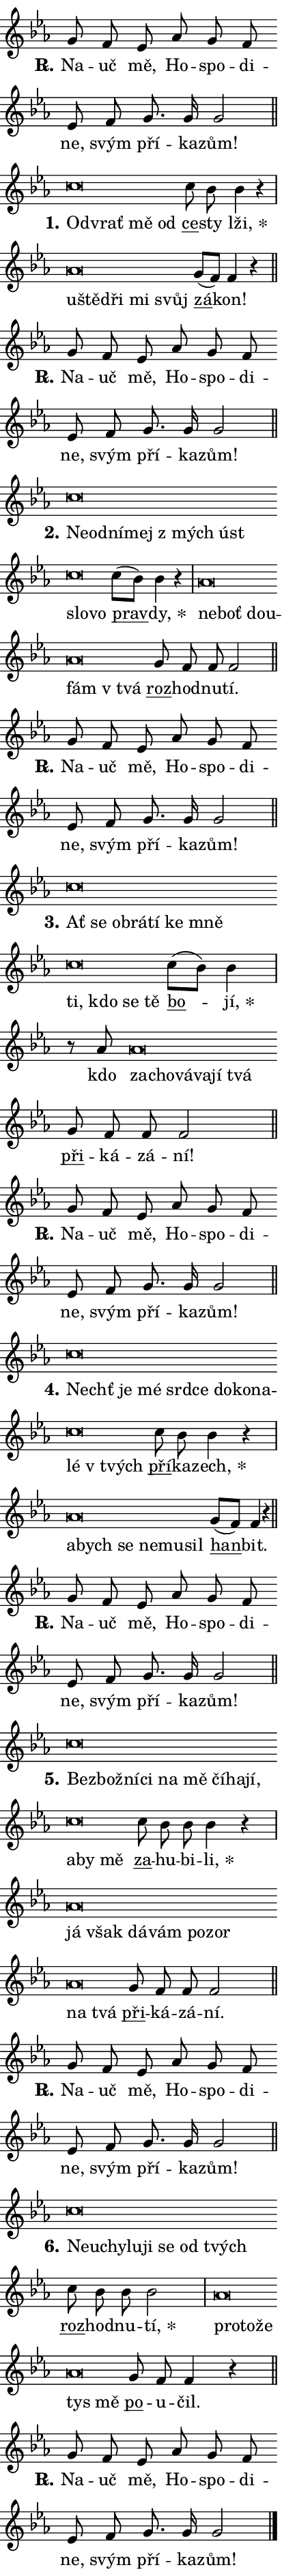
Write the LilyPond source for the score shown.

\version "2.24.0"
\header { tagline = "" }
\paper {
  indent = 0\cm
  top-margin = 0\cm
  right-margin = 0.13\cm % to fit lyric hyphens
  bottom-margin = 0\cm
  left-margin = 0\cm
  paper-width = 7\cm
  page-breaking = #ly:one-page-breaking
  system-system-spacing.basic-distance = #11
  score-system-spacing.basic-distance = #11
  ragged-last = ##f
}


%% Author: Thomas Morley
%% https://lists.gnu.org/archive/html/lilypond-user/2020-05/msg00002.html
#(define (line-position grob)
"Returns position of @var[grob} in current system:
   @code{'start}, if at first time-step
   @code{'end}, if at last time-step
   @code{'middle} otherwise
"
  (let* ((col (ly:item-get-column grob))
         (ln (ly:grob-object col 'left-neighbor))
         (rn (ly:grob-object col 'right-neighbor))
         (col-to-check-left (if (ly:grob? ln) ln col))
         (col-to-check-right (if (ly:grob? rn) rn col))
         (break-dir-left
           (and
             (ly:grob-property col-to-check-left 'non-musical #f)
             (ly:item-break-dir col-to-check-left)))
         (break-dir-right
           (and
             (ly:grob-property col-to-check-right 'non-musical #f)
             (ly:item-break-dir col-to-check-right))))
        (cond ((eqv? 1 break-dir-left) 'start)
              ((eqv? -1 break-dir-right) 'end)
              (else 'middle))))

#(define (tranparent-at-line-position vctor)
  (lambda (grob)
  "Relying on @code{line-position} select the relevant enry from @var{vctor}.
Used to determine transparency,"
    (case (line-position grob)
      ((end) (not (vector-ref vctor 0)))
      ((middle) (not (vector-ref vctor 1)))
      ((start) (not (vector-ref vctor 2))))))

noteHeadBreakVisibility =
#(define-music-function (break-visibility)(vector?)
"Makes @code{NoteHead}s transparent relying on @var{break-visibility}"
#{
  \override NoteHead.transparent =
    #(tranparent-at-line-position break-visibility)
#})

#(define delete-ledgers-for-transparent-note-heads
  (lambda (grob)
    "Reads whether a @code{NoteHead} is transparent.
If so this @code{NoteHead} is removed from @code{'note-heads} from
@var{grob}, which is supposed to be @code{LedgerLineSpanner}.
As a result ledgers are not printed for this @code{NoteHead}"
    (let* ((nhds-array (ly:grob-object grob 'note-heads))
           (nhds-list
             (if (ly:grob-array? nhds-array)
                 (ly:grob-array->list nhds-array)
                 '()))
           ;; Relies on the transparent-property being done before
           ;; Staff.LedgerLineSpanner.after-line-breaking is executed.
           ;; This is fragile ...
           (to-keep
             (remove
               (lambda (nhd)
                 (ly:grob-property nhd 'transparent #f))
               nhds-list)))
      ;; TODO find a better method to iterate over grob-arrays, similiar
      ;; to filter/remove etc for lists
      ;; For now rebuilt from scratch
      (set! (ly:grob-object grob 'note-heads)  '())
      (for-each
        (lambda (nhd)
          (ly:pointer-group-interface::add-grob grob 'note-heads nhd))
        to-keep))))

squashNotes = {
  \override NoteHead.X-extent = #'(-0.2 . 0.2)
  \override NoteHead.Y-extent = #'(-0.75 . 0)
  \override NoteHead.stencil =
    #(lambda (grob)
       (let ((pos (ly:grob-property grob 'staff-position)))
         (begin
           (if (< pos -7) (display "ERROR: Lower brevis then expected\n") (display ""))
           (if (<= pos -6) ly:text-interface::print ly:note-head::print))))
}
unSquashNotes = {
  \revert NoteHead.X-extent
  \revert NoteHead.Y-extent
  \revert NoteHead.stencil
}

hideNotes = \noteHeadBreakVisibility #begin-of-line-visible
unHideNotes = \noteHeadBreakVisibility #all-visible

% work-around for resetting accidentals
% https://lilypond.org/doc/v2.23/Documentation/notation/displaying-rhythms#unmetered-music
cadenzaMeasure = {
  \cadenzaOff
  \partial 1024 s1024
  \cadenzaOn
}

#(define-markup-command (accent layout props text) (markup?)
  "Underline accented syllable"
  (interpret-markup layout props
    #{\markup \override #'(offset . 4.3) \underline { #text }#}))

responsum = \markup \concat {
  "R" \hspace #-1.05 \path #0.1 #'((moveto 0 0.07) (lineto 0.9 0.8)) \hspace #0.05 "."
}

spaceSize = #0.6828661417322834 % exact space size for TeX Gyre Schola

\layout {
  \context {
    \Staff
    \remove "Time_signature_engraver"
    \override LedgerLineSpanner.after-line-breaking = #delete-ledgers-for-transparent-note-heads
  }
  \context {
    \Lyrics {
      \override LyricSpace.minimum-distance = \spaceSize
      \override LyricText.font-name = #"TeX Gyre Schola"
      \override LyricText.font-size = 1
      \override StanzaNumber.font-name = #"TeX Gyre Schola Bold"
      \override StanzaNumber.font-size = 1
    }
  }
  \context {
    \Score 
    \override NoteHead.text =
      #(lambda (grob) 
        (let ((pos (ly:grob-property grob 'staff-position)))
          #{\markup {
            \combine
              \halign #-0.55 \raise #(if (= pos -6) 0 0.5) \override #'(thickness . 2) \draw-line #'(3.2 . 0)
              \musicglyph "noteheads.sM1"
          }#}))
  }
}

% magnetic-lyrics.ily
%
%   written by
%     Jean Abou Samra <jean@abou-samra.fr>
%     Werner Lemberg <wl@gnu.org>
%
%   adapted by
%     Jiri Hon <jiri.hon@gmail.com>
%
% Version 2022-Apr-15

% https://www.mail-archive.com/lilypond-user@gnu.org/msg149350.html

#(define (Left_hyphen_pointer_engraver context)
   "Collect syllable-hyphen-syllable occurrences in lyrics and store
them in properties.  This engraver only looks to the left.  For
example, if the lyrics input is @code{foo -- bar}, it does the
following.

@itemize @bullet
@item
Set the @code{text} property of the @code{LyricHyphen} grob between
@q{foo} and @q{bar} to @code{foo}.

@item
Set the @code{left-hyphen} property of the @code{LyricText} grob with
text @q{foo} to the @code{LyricHyphen} grob between @q{foo} and
@q{bar}.
@end itemize

Use this auxiliary engraver in combination with the
@code{lyric-@/text::@/apply-@/magnetic-@/offset!} hook."
   (let ((hyphen #f)
         (text #f))
     (make-engraver
      (acknowledgers
       ((lyric-syllable-interface engraver grob source-engraver)
        (set! text grob)))
      (end-acknowledgers
       ((lyric-hyphen-interface engraver grob source-engraver)
        ;(when (not (grob::has-interface grob 'lyric-space-interface))
          (set! hyphen grob)));)
      ((stop-translation-timestep engraver)
       (when (and text hyphen)
         (ly:grob-set-object! text 'left-hyphen hyphen))
       (set! text #f)
       (set! hyphen #f)))))

#(define (lyric-text::apply-magnetic-offset! grob)
   "If the space between two syllables is less than the value in
property @code{LyricText@/.details@/.squash-threshold}, move the right
syllable to the left so that it gets concatenated with the left
syllable.

Use this function as a hook for
@code{LyricText@/.after-@/line-@/breaking} if the
@code{Left_@/hyphen_@/pointer_@/engraver} is active."
   (let ((hyphen (ly:grob-object grob 'left-hyphen #f)))
     (when hyphen
       (let ((left-text (ly:spanner-bound hyphen LEFT)))
         (when (grob::has-interface left-text 'lyric-syllable-interface)
           (let* ((common (ly:grob-common-refpoint grob left-text X))
                  (this-x-ext (ly:grob-extent grob common X))
                  (left-x-ext
                   (begin
                     ;; Trigger magnetism for left-text.
                     (ly:grob-property left-text 'after-line-breaking)
                     (ly:grob-extent left-text common X)))
                  ;; `delta` is the gap width between two syllables.
                  (delta (- (interval-start this-x-ext)
                            (interval-end left-x-ext)))
                  (details (ly:grob-property grob 'details))
                  (threshold (assoc-get 'squash-threshold details 0.2)))
             (when (< delta threshold)
               (let* (;; We have to manipulate the input text so that
                      ;; ligatures crossing syllable boundaries are not
                      ;; disabled.  For languages based on the Latin
                      ;; script this is essentially a beautification.
                      ;; However, for non-Western scripts it can be a
                      ;; necessity.
                      (lt (ly:grob-property left-text 'text))
                      (rt (ly:grob-property grob 'text))
                      (is-space (grob::has-interface hyphen 'lyric-space-interface))
                      (space (if is-space " " ""))
                      (extra-delta (if is-space spaceSize 0))
                      ;; Append new syllable.
                      (ltrt-space (if (and (string? lt) (string? rt))
                                (string-append lt space rt)
                                (make-concat-markup (list lt space rt))))
                      ;; Right-align `ltrt` to the right side.
                      (ltrt-space-markup (grob-interpret-markup
                               grob
                               (make-translate-markup
                                (cons (interval-length this-x-ext) 0)
                                (make-right-align-markup ltrt-space)))))
                 (begin
                   ;; Don't print `left-text`.
                   (ly:grob-set-property! left-text 'stencil #f)
                   ;; Set text and stencil (which holds all collected
                   ;; syllables so far) and shift it to the left.
                   (ly:grob-set-property! grob 'text ltrt-space)
                   (ly:grob-set-property! grob 'stencil ltrt-space-markup)
                   (ly:grob-translate-axis! grob (- (- delta extra-delta)) X))))))))))


#(define (lyric-hyphen::displace-bounds-first grob)
   ;; Make very sure this callback isn't triggered too early.
   (let ((left (ly:spanner-bound grob LEFT))
         (right (ly:spanner-bound grob RIGHT)))
     (ly:grob-property left 'after-line-breaking)
     (ly:grob-property right 'after-line-breaking)
     (ly:lyric-hyphen::print grob)))

squashThreshold = #0.4

\layout {
  \context {
    \Lyrics
    \consists #Left_hyphen_pointer_engraver
    \override LyricText.after-line-breaking =
      #lyric-text::apply-magnetic-offset!
    \override LyricHyphen.stencil = #lyric-hyphen::displace-bounds-first
    \override LyricText.details.squash-threshold = \squashThreshold
    \override LyricHyphen.minimum-distance = 0
    \override LyricHyphen.minimum-length = \squashThreshold
  }
}

squashText = \override LyricText.details.squash-threshold = 9999
unSquashText = \override LyricText.details.squash-threshold = \squashThreshold

leftText = \override LyricText.self-alignment-X = #LEFT
unLeftText = \revert LyricText.self-alignment-X

starOffset = #(lambda (grob) 
                (let ((x_offset (ly:self-alignment-interface::aligned-on-x-parent grob)))
                  (if (= x_offset 0) 0 (+ x_offset 1.2))))

star = #(define-music-function (syllable)(string?)
"Append star separator at the end of a syllable"
#{
  \once \override LyricText.X-offset = #starOffset
  \lyricmode { \markup {
    #syllable
    \override #'((font-name . "TeX Gyre Schola Bold")) \hspace #0.2 \lower #0.65 \larger "*"
  } }
#})

starAccent = #(define-music-function (syllable)(string?)
"Append star separator at the end of a syllable and make accent"
#{
  \once \override LyricText.X-offset = #starOffset
  \lyricmode { \markup {
    \accent #syllable
    \override #'((font-name . "TeX Gyre Schola Bold")) \hspace #0.2 \lower #0.65 \larger "*"
  } }
#})

breath = #(define-music-function (syllable)(string?)
"Append breathing indicator at the end of a syllable"
#{
  \lyricmode { \markup { #syllable "+" } }
#})

optionalBreath = #(define-music-function (syllable)(string?)
"Append optional breathing indicator at the end of a syllable"
#{
  \lyricmode { \markup { #syllable "(+)" } }
#})


\score {
    <<
        \new Voice = "melody" { \cadenzaOn \key es \major \relative { g'8 f es as g f \bar "" es f g8. g16 g2 \cadenzaMeasure \bar "||" \break } }
        \new Lyrics \lyricsto "melody" { \lyricmode { \set stanza = \responsum
Na -- uč mě, Ho -- spo -- di -- ne, svým pří -- ka -- zům! } }
    >>
    \layout {}
}

\score {
    <<
        \new Voice = "melody" { \cadenzaOn \key es \major \relative { \squashNotes c''\breve*1/16 \hideNotes \breve*1/16 \bar "" \breve*1/16 \breve*1/16 \bar "" \unHideNotes \unSquashNotes \bar "" c8 bes bes4 r \cadenzaMeasure \bar "|" \squashNotes as\breve*1/16 \hideNotes \breve*1/16 \bar "" \breve*1/16 \bar "" \breve*1/16 \breve*1/16 \bar "" \unHideNotes \unSquashNotes \bar "" g8[( f)] f4 r \cadenzaMeasure \bar "||" \break } }
        \new Lyrics \lyricsto "melody" { \lyricmode { \set stanza = "1."
\leftText Od -- \squashText vrať mě od \unLeftText \unSquashText \markup \accent ce -- sty \star lži, \leftText u -- \squashText ště -- dři mi svůj \unLeftText \unSquashText \markup \accent zá -- kon! } }
    >>
    \layout {}
}

\score {
    <<
        \new Voice = "melody" { \cadenzaOn \key es \major \relative { g'8 f es as g f \bar "" es f g8. g16 g2 \cadenzaMeasure \bar "||" \break } }
        \new Lyrics \lyricsto "melody" { \lyricmode { \set stanza = \responsum
Na -- uč mě, Ho -- spo -- di -- ne, svým pří -- ka -- zům! } }
    >>
    \layout {}
}

\score {
    <<
        \new Voice = "melody" { \cadenzaOn \key es \major \relative { \squashNotes c''\breve*1/16 \hideNotes \breve*1/16 \bar "" \breve*1/16 \bar "" \breve*1/16 \bar "" \breve*1/16 \bar "" \breve*1/16 \bar "" \breve*1/16 \breve*1/16 \bar "" \unHideNotes \unSquashNotes \bar "" c8[( bes)] bes4 r \cadenzaMeasure \bar "|" \squashNotes as\breve*1/16 \hideNotes \breve*1/16 \bar "" \breve*1/16 \bar "" \breve*1/16 \breve*1/16 \bar "" \unHideNotes \unSquashNotes \bar "" g8 f f f2 \cadenzaMeasure \bar "||" \break } }
        \new Lyrics \lyricsto "melody" { \lyricmode { \set stanza = "2."
\leftText Ne -- \squashText od -- ní -- mej "z mých" úst slo -- vo \unLeftText \unSquashText \markup \accent prav -- \star dy, \leftText ne -- \squashText boť dou -- fám "v tvá" \unLeftText \unSquashText \markup \accent roz -- hod -- nu -- tí. } }
    >>
    \layout {}
}

\score {
    <<
        \new Voice = "melody" { \cadenzaOn \key es \major \relative { g'8 f es as g f \bar "" es f g8. g16 g2 \cadenzaMeasure \bar "||" \break } }
        \new Lyrics \lyricsto "melody" { \lyricmode { \set stanza = \responsum
Na -- uč mě, Ho -- spo -- di -- ne, svým pří -- ka -- zům! } }
    >>
    \layout {}
}

\score {
    <<
        \new Voice = "melody" { \cadenzaOn \key es \major \relative { \squashNotes c''\breve*1/16 \hideNotes \breve*1/16 \bar "" \breve*1/16 \bar "" \breve*1/16 \bar "" \breve*1/16 \bar "" \breve*1/16 \bar "" \breve*1/16 \bar "" \breve*1/16 \bar "" \breve*1/16 \bar "" \breve*1/16 \breve*1/16 \bar "" \unHideNotes \unSquashNotes \bar "" c8[( bes)] bes4 \cadenzaMeasure \bar "|" r8 as8 \squashNotes as\breve*1/16 \hideNotes \breve*1/16 \bar "" \breve*1/16 \bar "" \breve*1/16 \bar "" \breve*1/16 \breve*1/16 \bar "" \unHideNotes \unSquashNotes \bar "" g8 f f f2 \cadenzaMeasure \bar "||" \break } }
        \new Lyrics \lyricsto "melody" { \lyricmode { \set stanza = "3."
\leftText Ať \squashText se ob -- rá -- tí ke mně ti, kdo se tě \unLeftText \unSquashText \markup \accent bo -- \star jí, kdo \leftText za -- \squashText cho -- vá -- va -- jí tvá \unLeftText \unSquashText \markup \accent při -- ká -- zá -- ní! } }
    >>
    \layout {}
}

\score {
    <<
        \new Voice = "melody" { \cadenzaOn \key es \major \relative { g'8 f es as g f \bar "" es f g8. g16 g2 \cadenzaMeasure \bar "||" \break } }
        \new Lyrics \lyricsto "melody" { \lyricmode { \set stanza = \responsum
Na -- uč mě, Ho -- spo -- di -- ne, svým pří -- ka -- zům! } }
    >>
    \layout {}
}

\score {
    <<
        \new Voice = "melody" { \cadenzaOn \key es \major \relative { \squashNotes c''\breve*1/16 \hideNotes \breve*1/16 \bar "" \breve*1/16 \bar "" \breve*1/16 \bar "" \breve*1/16 \bar "" \breve*1/16 \bar "" \breve*1/16 \bar "" \breve*1/16 \bar "" \breve*1/16 \breve*1/16 \bar "" \unHideNotes \unSquashNotes \bar "" c8 bes bes4 r \cadenzaMeasure \bar "|" \squashNotes as\breve*1/16 \hideNotes \breve*1/16 \bar "" \breve*1/16 \bar "" \breve*1/16 \bar "" \breve*1/16 \breve*1/16 \bar "" \unHideNotes \unSquashNotes \bar "" g8[( f)] f4 r \cadenzaMeasure \bar "||" \break } }
        \new Lyrics \lyricsto "melody" { \lyricmode { \set stanza = "4."
\leftText Nechť \squashText je mé srd -- ce do -- ko -- na -- lé "v tvých" \unLeftText \unSquashText \markup \accent pří -- ka -- \star zech, \leftText a -- \squashText bych se ne -- mu -- sil \unLeftText \unSquashText \markup \accent han -- bit. } }
    >>
    \layout {}
}

\score {
    <<
        \new Voice = "melody" { \cadenzaOn \key es \major \relative { g'8 f es as g f \bar "" es f g8. g16 g2 \cadenzaMeasure \bar "||" \break } }
        \new Lyrics \lyricsto "melody" { \lyricmode { \set stanza = \responsum
Na -- uč mě, Ho -- spo -- di -- ne, svým pří -- ka -- zům! } }
    >>
    \layout {}
}

\score {
    <<
        \new Voice = "melody" { \cadenzaOn \key es \major \relative { \squashNotes c''\breve*1/16 \hideNotes \breve*1/16 \bar "" \breve*1/16 \bar "" \breve*1/16 \bar "" \breve*1/16 \bar "" \breve*1/16 \bar "" \breve*1/16 \bar "" \breve*1/16 \bar "" \breve*1/16 \bar "" \breve*1/16 \bar "" \breve*1/16 \breve*1/16 \bar "" \unHideNotes \unSquashNotes \bar "" c8 bes bes bes4 r \cadenzaMeasure \bar "|" \squashNotes as\breve*1/16 \hideNotes \breve*1/16 \bar "" \breve*1/16 \bar "" \breve*1/16 \bar "" \breve*1/16 \bar "" \breve*1/16 \bar "" \breve*1/16 \breve*1/16 \bar "" \unHideNotes \unSquashNotes \bar "" g8 f f f2 \cadenzaMeasure \bar "||" \break } }
        \new Lyrics \lyricsto "melody" { \lyricmode { \set stanza = "5."
\leftText Bez -- \squashText bož -- ní -- ci na mě čí -- ha -- jí, a -- by mě \unLeftText \unSquashText \markup \accent za -- hu -- bi -- \star li, \leftText já \squashText však dá -- vám po -- zor na tvá \unLeftText \unSquashText \markup \accent při -- ká -- zá -- ní. } }
    >>
    \layout {}
}

\score {
    <<
        \new Voice = "melody" { \cadenzaOn \key es \major \relative { g'8 f es as g f \bar "" es f g8. g16 g2 \cadenzaMeasure \bar "||" \break } }
        \new Lyrics \lyricsto "melody" { \lyricmode { \set stanza = \responsum
Na -- uč mě, Ho -- spo -- di -- ne, svým pří -- ka -- zům! } }
    >>
    \layout {}
}

\score {
    <<
        \new Voice = "melody" { \cadenzaOn \key es \major \relative { \squashNotes c''\breve*1/16 \hideNotes \breve*1/16 \bar "" \breve*1/16 \bar "" \breve*1/16 \bar "" \breve*1/16 \bar "" \breve*1/16 \bar "" \breve*1/16 \breve*1/16 \bar "" \unHideNotes \unSquashNotes \bar "" c8 bes bes bes2 \cadenzaMeasure \bar "|" \squashNotes as\breve*1/16 \hideNotes \breve*1/16 \bar "" \breve*1/16 \bar "" \breve*1/16 \breve*1/16 \bar "" \unHideNotes \unSquashNotes \bar "" g8 f f4 r \cadenzaMeasure \bar "||" \break } }
        \new Lyrics \lyricsto "melody" { \lyricmode { \set stanza = "6."
\leftText Ne -- \squashText u -- chy -- lu -- ji se od tvých \unLeftText \unSquashText \markup \accent roz -- hod -- nu -- \star tí, \leftText pro -- \squashText to -- že tys mě \unLeftText \unSquashText \markup \accent po -- u -- čil. } }
    >>
    \layout {}
}

\score {
    <<
        \new Voice = "melody" { \cadenzaOn \key es \major \relative { g'8 f es as g f \bar "" es f g8. g16 g2 \cadenzaMeasure \bar "||" \break } \bar "|." }
        \new Lyrics \lyricsto "melody" { \lyricmode { \set stanza = \responsum
Na -- uč mě, Ho -- spo -- di -- ne, svým pří -- ka -- zům! } }
    >>
    \layout {}
}
